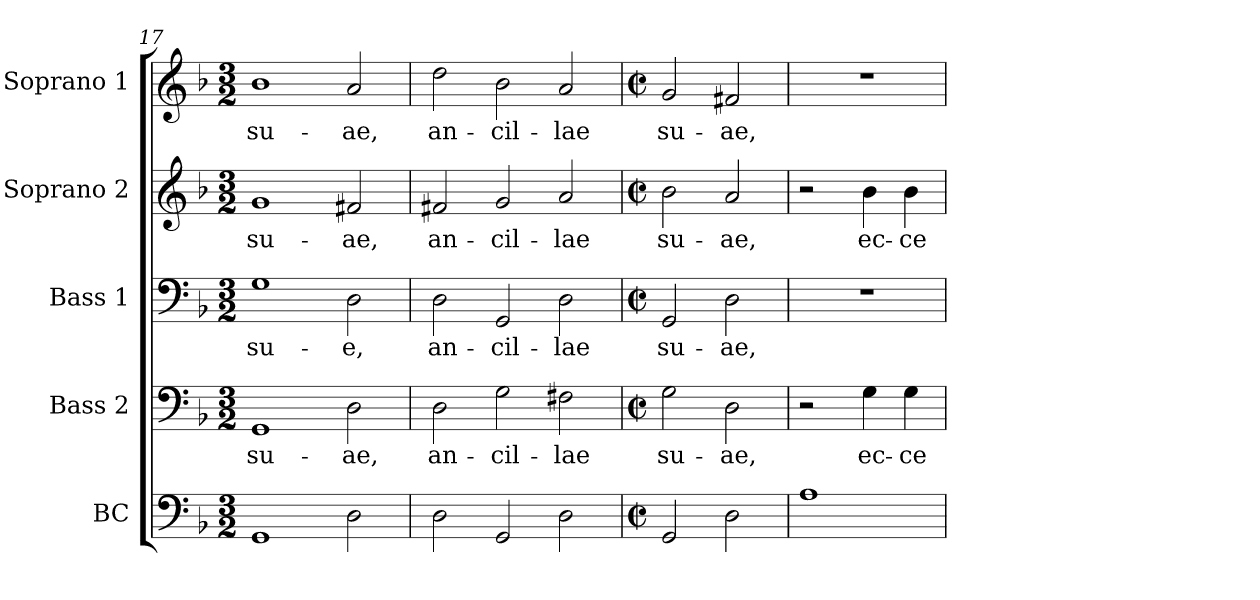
**kern	**kern	**text	**kern	**text	**kern	**text	**kern	**text
*part5	*part4	*part4	*part3	*part3	*part2	*part2	*part1	*part1
*staff5	*staff4	*staff4	*staff3	*staff3	*staff2	*staff2	*staff1	*staff1
*I"BC	*I"Bass 2	*	*I"Bass 1	*	*I"Soprano 2	*	*I"Soprano 1	*
*	*I'B 2	*	*I'B 1	*	*I'S 2	*	*I'S 1	*
*clefF4	*clefF4	*	*clefF4	*	*clefG2	*	*clefG2	*
*k[b-]	*k[b-]	*	*k[b-]	*	*k[b-]	*	*k[b-]	*
*F:	*F:	*	*F:	*	*F:	*	*F:	*
*M3/2	*M3/2	*	*M3/2	*	*M3/2	*	*M3/2	*
=17	=17	=17	=17	=17	=17	=17	=17	=17
1GG	1GG	su-	1G	su-	1g	su-	1b-	su-
2D\	2D\	-ae,	2D\	-e,	2f#X/	-ae,	2a/	-ae,
!!LO:LB:g=z
=18	=18	=18	=18	=18	=18	=18	=18	=18
2D\	2D\	an-	2D\	an-	2f#X/	an-	2dd\	an-
2GG/	2G\	-cil-	2GG/	-cil-	2g/	-cil-	2b-\	-cil-
2D\	2F#X\	-lae	2D\	-lae	2a/	-lae	2a/	-lae
=19	=19	=19	=19	=19	=19	=19	=19	=19
*M2/2	*M2/2	*	*M2/2	*	*M2/2	*	*M2/2	*
*met(c|)	*met(c|)	*	*met(c|)	*	*met(c|)	*	*met(c|)	*
2GG/	2G\	su-	2GG/	su-	2b-\	su-	2g/	su-
2D\	2D\	-ae,	2D\	-ae,	2a/	-ae,	2f#X/	-ae,
=20	=20	=20	=20	=20	=20	=20	=20	=20
1A	2r	.	1r	.	2r	.	1r	.
.	4G\	ec-	.	.	4b-\	ec-	.	.
.	4G\	-ce	.	.	4b-\	-ce	.	.
=	=	=	=	=	=	=	=	=
*-	*-	*-	*-	*-	*-	*-	*-	*-
